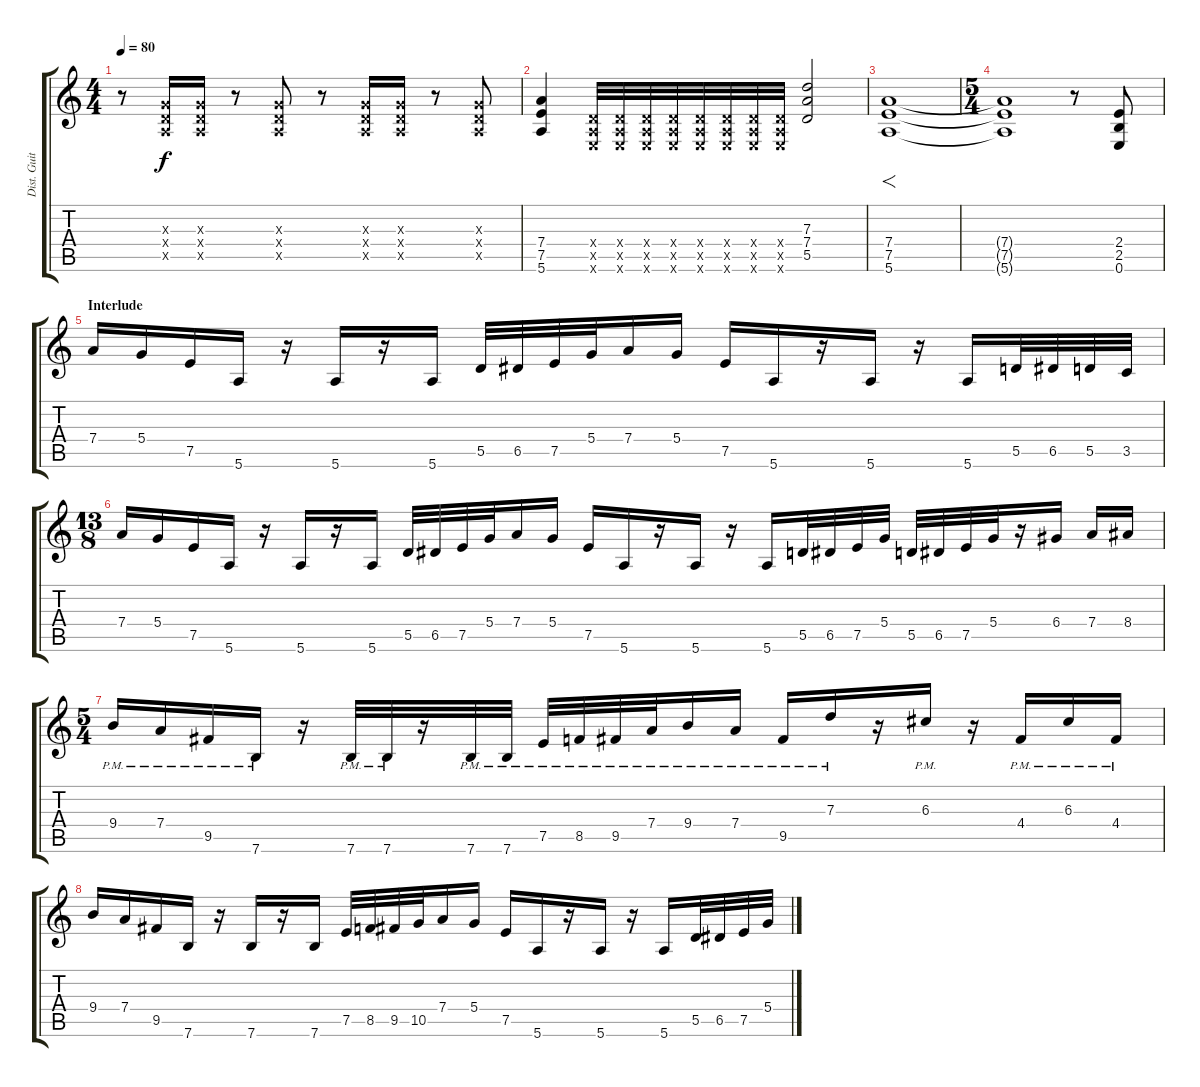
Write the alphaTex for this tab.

\track ("Dist. Guitar" "Dist. Guit") {instrument overdrivenguitar}
\staff {score tabs}
\tuning (E4 B3 G3 D3 A2 E2) {hide}
\ts (4 4)
\tempo 80
\clef g2
\ks c
r.8{dy f} (0.3{x} 0.4{x} 0.5{x}).16 (0.3{x} 0.4{x} 0.5{x}).16 r.8 (0.3{x} 0.4{x} 0.5{x}).8 r.8 (0.3{x} 0.4{x} 0.5{x}).16 (0.3{x} 0.4{x} 0.5{x}).16 r.8 (0.3{x} 0.4{x} 0.5{x}).8 |
(7.4 7.5 5.6).4 (0.4{x} 0.5{x} 0.6{x}).32 (0.4{x} 0.5{x} 0.6{x}).32 (0.4{x} 0.5{x} 0.6{x}).32 (0.4{x} 0.5{x} 0.6{x}).32 (0.4{x} 0.5{x} 0.6{x}).32 (0.4{x} 0.5{x} 0.6{x}).32 (0.4{x} 0.5{x} 0.6{x}).32 (0.4{x} 0.5{x} 0.6{x}).32 (7.3 7.4 5.5).2 |
(7.4 7.5 5.6).1{f} |
\ts (5 4)
(7.4{t} 7.5{t} 5.6{t}).1 r.8 (2.4 2.5 0.6).8 |
\section ("" "Interlude")
7.4.16 5.4.16 7.5.16 5.6.16 r.16 5.6.16 r.16 5.6.16 5.5.32 6.5.32 7.5.32 5.4.32 7.4.16 5.4.16 7.5.16 5.6.16 r.16 5.6.16 r.16 5.6.16 5.5.32 6.5.32 5.5.32 3.5.32 |
\ts (13 8)
7.4.16 5.4.16 7.5.16 5.6.16 r.16 5.6.16 r.16 5.6.16 5.5.32 6.5.32 7.5.32 5.4.32 7.4.16 5.4.16 7.5.16 5.6.16 r.16 5.6.16 r.16 5.6.16 5.5.32 6.5.32 7.5.32 5.4.32 5.5.32 6.5.32 7.5.32 5.4.32 r.16 6.4.16 7.4.16 8.4.16 |
\ts (5 4)
9.4{pm}.16 7.4{pm}.16 9.5{pm}.16 7.6{pm}.16 r.16 7.6{pm}.32 7.6{pm}.32 r.16 7.6{pm}.32 7.6{pm}.32 7.5{pm}.32 8.5{pm}.32 9.5{pm}.32 7.4{pm}.32 9.4{pm}.16 7.4{pm}.16 9.5{pm}.16 7.3{pm}.16 r.16 6.3{pm}.16 r.16 4.4{pm}.16 6.3{pm}.16 4.4{pm}.16 |
9.4.16 7.4.16 9.5.16 7.6.16 r.16 7.6.16 r.16 7.6.16 7.5.32 8.5.32 9.5.32 10.5.32 7.4.16 5.4.16 7.5.16 5.6.16 r.16 5.6.16 r.16 5.6.16 5.5.32 6.5.32 7.5.32 5.4.32
